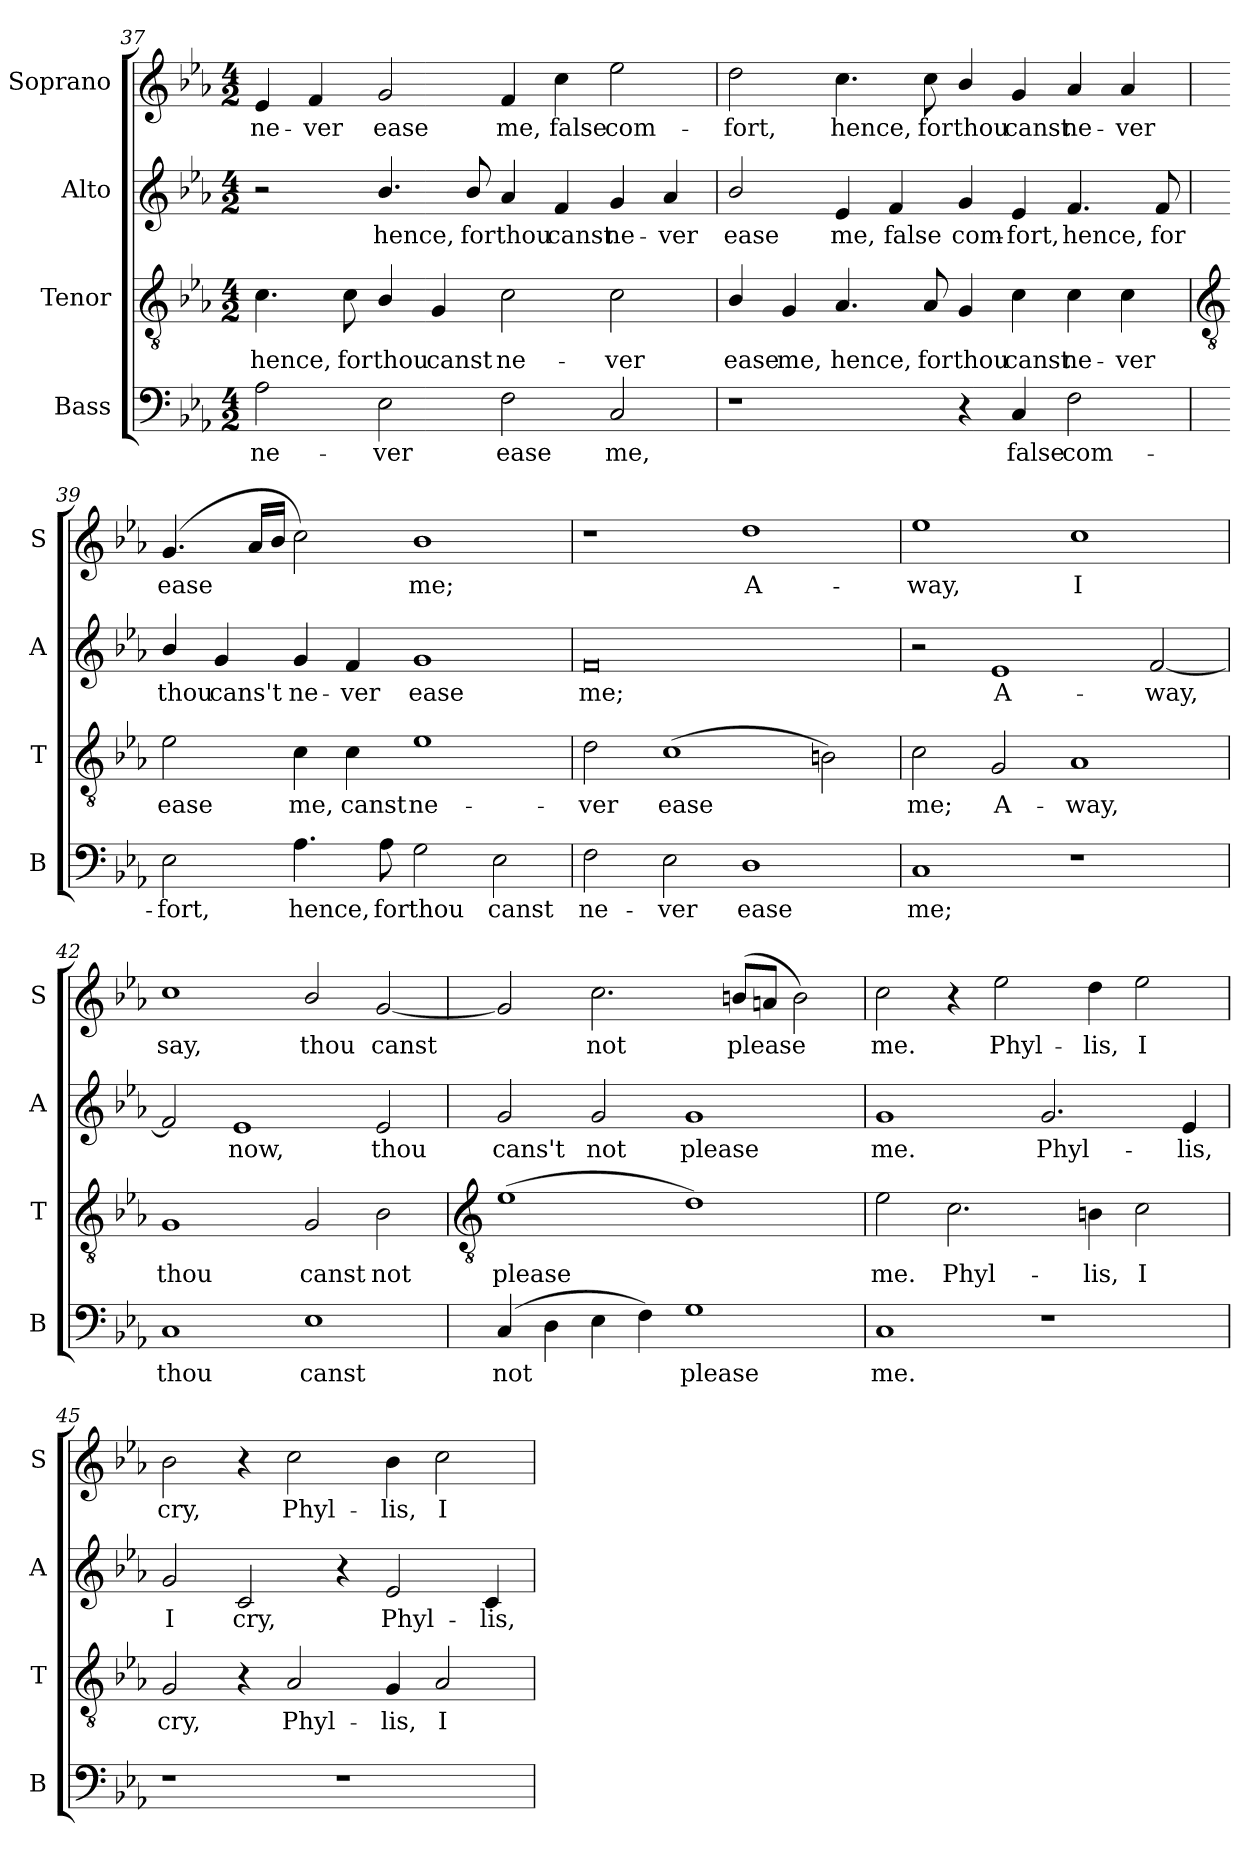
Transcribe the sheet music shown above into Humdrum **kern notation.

**kern	**text	**kern	**text	**kern	**text	**kern	**text
*part4	*part4	*part3	*part3	*part2	*part2	*part1	*part1
*staff4	*staff4	*staff3	*staff3	*staff2	*staff2	*staff1	*staff1
*I"Bass	*	*I"Tenor	*	*I"Alto	*	*I"Soprano	*
*I'B	*	*I'T	*	*I'A	*	*I'S	*
!!LO:LB:g=z
*clefF4	*	*clefGv2	*	*clefG2	*	*clefG2	*
*k[b-e-a-]	*	*k[b-e-a-]	*	*k[b-e-a-]	*	*k[b-e-a-]	*
*E-:	*	*E-:	*	*E-:	*	*E-:	*
*M4/2	*	*M4/2	*	*M4/2	*	*M4/2	*
=37	=37	=37	=37	=37	=37	=37	=37
!	!LO:LY:b	!	!LO:LY:b	!	!	!	!LO:LY:b
2A-	ne-	4.c	hence,	2r	.	4e-	ne-
!	!	!	!	!	!	!	!LO:LY:b
.	.	.	.	.	.	4f	-ver
!	!	!	!LO:LY:b	!	!	!	!
.	.	8c	for	.	.	.	.
!	!LO:LY:b	!	!LO:LY:b	!	!LO:LY:b	!	!LO:LY:b
2E-	-ver	4B-/	thou	4.b-/	hence,	2g	ease
!	!	!	!LO:LY:b	!	!	!	!
.	.	4G	canst	.	.	.	.
!	!	!	!	!	!LO:LY:b	!	!
.	.	.	.	8b-/	for	.	.
!	!LO:LY:b	!	!LO:LY:b	!	!LO:LY:b	!	!LO:LY:b
2F	ease	2c	ne-	4a-	thou	4f	me,
!	!	!	!	!	!LO:LY:b	!	!LO:LY:b
.	.	.	.	4f	canst	4cc	false
!	!LO:LY:b	!	!LO:LY:b	!	!LO:LY:b	!	!LO:LY:b
2C	me,	2c	-ver	4g	ne-	2ee-	com-
!	!	!	!	!	!LO:LY:b	!	!
.	.	.	.	4a-	-ver	.	.
=38	=38	=38	=38	=38	=38	=38	=38
!	!	!	!LO:LY:b	!	!LO:LY:b	!	!LO:LY:b
1r	.	4B-/	ease	2b-/	ease	2dd	-fort,
!	!	!	!LO:LY:b	!	!	!	!
.	.	4G	me,	.	.	.	.
!	!	!	!LO:LY:b	!	!LO:LY:b	!	!LO:LY:b
.	.	4.A-	hence,	4e-	me,	4.cc	hence,
!	!	!	!	!	!LO:LY:b	!	!
.	.	.	.	4f	false	.	.
!	!	!	!LO:LY:b	!	!	!	!LO:LY:b
.	.	8A-	for	.	.	8cc	for
!	!	!	!LO:LY:b	!	!LO:LY:b	!	!LO:LY:b
4r	.	4G	thou	4g	com-	4b-/	thou
!	!LO:LY:b	!	!LO:LY:b	!	!LO:LY:b	!	!LO:LY:b
4C	false	4c	canst	4e-	-fort,	4g	canst
!	!LO:LY:b	!	!LO:LY:b	!	!LO:LY:b	!	!LO:LY:b
2F	com-	4c	ne-	4.f	hence,	4a-	ne-
!	!	!	!LO:LY:b	!	!	!	!LO:LY:b
.	.	4c	-ver	.	.	4a-	-ver
!	!	!	!	!	!LO:LY:b	!	!
.	.	.	.	8f	for	.	.
!!LO:LB:g=z
=39	=39	=39	=39	=39	=39	=39	=39
*	*	*clefGv2	*	*	*	*	*
!	!LO:LY:b	!	!LO:LY:b	!	!LO:LY:b	!	!LO:LY:b
2E-	-fort,	2e-	ease	4b-/	thou	(<4.g	ease
!	!	!	!	!	!LO:LY:b	!	!
.	.	.	.	4g	cans't	.	.
.	.	.	.	.	.	16a-LL	.
.	.	.	.	.	.	16b-JJ	.
!	!LO:LY:b	!	!LO:LY:b	!	!LO:LY:b	!	!
4.A-	hence,	4c	me,	4g	ne-	2cc)	.
!	!	!	!LO:LY:b	!	!LO:LY:b	!	!
.	.	4c	canst	4f	-ver	.	.
!	!LO:LY:b	!	!	!	!	!	!
8A-	for	.	.	.	.	.	.
!	!LO:LY:b	!	!LO:LY:b	!	!LO:LY:b	!	!LO:LY:b
2G	thou	1e-	ne-	1g	ease	1b-	me;
!	!LO:LY:b	!	!	!	!	!	!
2E-	canst	.	.	.	.	.	.
=40	=40	=40	=40	=40	=40	=40	=40
!	!LO:LY:b	!	!LO:LY:b	!	!LO:LY:b	!	!
2F	ne-	2d	-ver	0f	me;	1r	.
!	!LO:LY:b	!	!LO:LY:b	!	!	!	!
2E-	-ver	(>1c	ease	.	.	.	.
!	!LO:LY:b	!	!	!	!	!	!LO:LY:b
1D	ease	.	.	.	.	1dd	A-
.	.	2Bn)	.	.	.	.	.
=41	=41	=41	=41	=41	=41	=41	=41
!	!LO:LY:b	!	!LO:LY:b	!	!	!	!LO:LY:b
1C	me;	2c	me;	2r	.	1ee-	-way,
!	!	!	!LO:LY:b	!	!LO:LY:b	!	!
.	.	2G	A-	1e-	A-	.	.
!	!	!	!LO:LY:b	!	!	!	!LO:LY:b
1r	.	1A-	-way,	.	.	1cc	I
!	!	!	!	!	!LO:LY:b	!	!
.	.	.	.	[2f	-way,	.	.
=42	=42	=42	=42	=42	=42	=42	=42
!	!LO:LY:b	!	!LO:LY:b	!	!	!	!LO:LY:b
1C	thou	1G	thou	2f]	.	1cc	say,
!	!	!	!	!	!LO:LY:b	!	!
.	.	.	.	1e-	now,	.	.
!	!LO:LY:b	!	!LO:LY:b	!	!	!	!LO:LY:b
1E-	canst	2G	canst	.	.	2b-/	thou
!	!	!	!LO:LY:b	!	!LO:LY:b	!	!LO:LY:b
.	.	2B-	not	2e-	thou	[2g	canst
!!LO:LB:g=z
=43	=43	=43	=43	=43	=43	=43	=43
*	*	*clefGv2	*	*	*	*	*
!	!LO:LY:b	!	!LO:LY:b	!	!LO:LY:b	!	!
(>4C	not	(>1e-	please	2g	cans't	2g]	.
4D	.	.	.	.	.	.	.
!	!	!	!	!	!LO:LY:b	!	!LO:LY:b
4E-	.	.	.	2g	not	2.cc	not
4F)	.	.	.	.	.	.	.
!	!LO:LY:b	!	!	!	!LO:LY:b	!	!
1G	please	1d)	.	1g	please	.	.
!	!	!	!	!	!	!	!LO:LY:b
.	.	.	.	.	.	(<8bnL	please
.	.	.	.	.	.	8anJ	.
.	.	.	.	.	.	2b)	.
=44	=44	=44	=44	=44	=44	=44	=44
!	!LO:LY:b	!	!LO:LY:b	!	!LO:LY:b	!	!LO:LY:b
1C	me.	2e-	me.	1g	me.	2cc	me.
!	!	!	!LO:LY:b	!	!	!	!
.	.	2.c	Phyl-	.	.	4r	.
!	!	!	!	!	!	!	!LO:LY:b
.	.	.	.	.	.	2ee-	Phyl-
!	!	!	!	!	!LO:LY:b	!	!
1r	.	.	.	2.g	Phyl-	.	.
!	!	!	!LO:LY:b	!	!	!	!LO:LY:b
.	.	4Bn	-lis,	.	.	4dd	-lis,
!	!	!	!LO:LY:b	!	!	!	!LO:LY:b
.	.	2c	I	.	.	2ee-	I
!	!	!	!	!	!LO:LY:b	!	!
.	.	.	.	4e-	-lis,	.	.
=45	=45	=45	=45	=45	=45	=45	=45
!	!	!	!LO:LY:b	!	!LO:LY:b	!	!LO:LY:b
1r	.	2G	cry,	2g	I	2b-	cry,
!	!	!	!	!	!LO:LY:b	!	!
.	.	4r	.	2c	cry,	4r	.
!	!	!	!LO:LY:b	!	!	!	!LO:LY:b
.	.	2A-	Phyl-	.	.	2cc	Phyl-
1r	.	.	.	4r	.	.	.
!	!	!	!LO:LY:b	!	!LO:LY:b	!	!LO:LY:b
.	.	4G	-lis,	2e-	Phyl-	4b-	-lis,
!	!	!	!LO:LY:b	!	!	!	!LO:LY:b
.	.	2A-	I	.	.	2cc	I
!	!	!	!	!	!LO:LY:b	!	!
.	.	.	.	4c	-lis,	.	.
=	=	=	=	=	=	=	=
*-	*-	*-	*-	*-	*-	*-	*-
